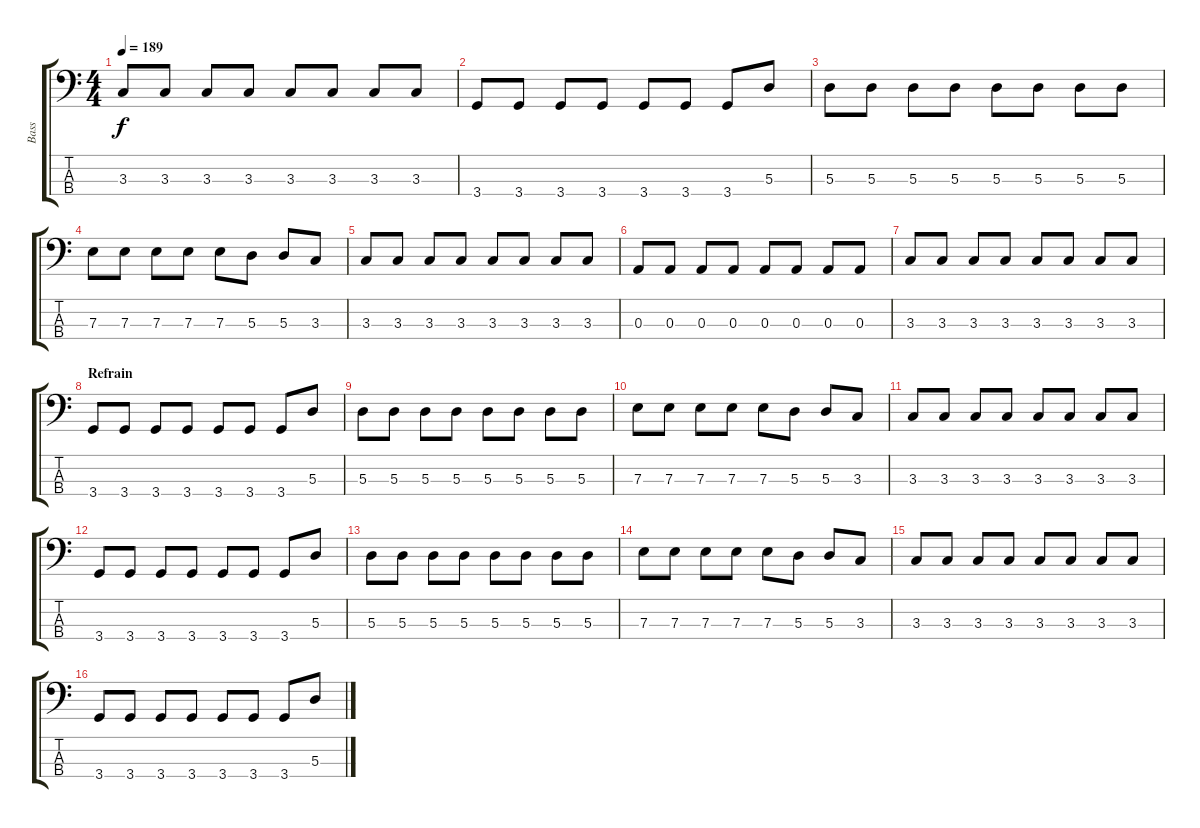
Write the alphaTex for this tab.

\track ("Bass" "Bass") {instrument electricbasspick}
\staff {score tabs}
\tuning (G2 D2 A1 E1) {hide}
\ts (4 4)
\tempo 189
\clef f4
\ks c
3.3.8{dy f} 3.3.8 3.3.8 3.3.8 3.3.8 3.3.8 3.3.8 3.3.8 |
3.4.8 3.4.8 3.4.8 3.4.8 3.4.8 3.4.8 3.4.8 5.3.8 |
5.3.8 5.3.8 5.3.8 5.3.8 5.3.8 5.3.8 5.3.8 5.3.8 |
7.3.8 7.3.8 7.3.8 7.3.8 7.3.8 5.3.8 5.3.8 3.3.8 |
3.3.8 3.3.8 3.3.8 3.3.8 3.3.8 3.3.8 3.3.8 3.3.8 |
0.3.8 0.3.8 0.3.8 0.3.8 0.3.8 0.3.8 0.3.8 0.3.8 |
3.3.8 3.3.8 3.3.8 3.3.8 3.3.8 3.3.8 3.3.8 3.3.8 |
\section ("" "Refrain")
3.4.8 3.4.8 3.4.8 3.4.8 3.4.8 3.4.8 3.4.8 5.3.8 |
5.3.8 5.3.8 5.3.8 5.3.8 5.3.8 5.3.8 5.3.8 5.3.8 |
7.3.8 7.3.8 7.3.8 7.3.8 7.3.8 5.3.8 5.3.8 3.3.8 |
3.3.8 3.3.8 3.3.8 3.3.8 3.3.8 3.3.8 3.3.8 3.3.8 |
3.4.8 3.4.8 3.4.8 3.4.8 3.4.8 3.4.8 3.4.8 5.3.8 |
5.3.8 5.3.8 5.3.8 5.3.8 5.3.8 5.3.8 5.3.8 5.3.8 |
7.3.8 7.3.8 7.3.8 7.3.8 7.3.8 5.3.8 5.3.8 3.3.8 |
3.3.8 3.3.8 3.3.8 3.3.8 3.3.8 3.3.8 3.3.8 3.3.8 |
3.4.8 3.4.8 3.4.8 3.4.8 3.4.8 3.4.8 3.4.8 5.3.8
